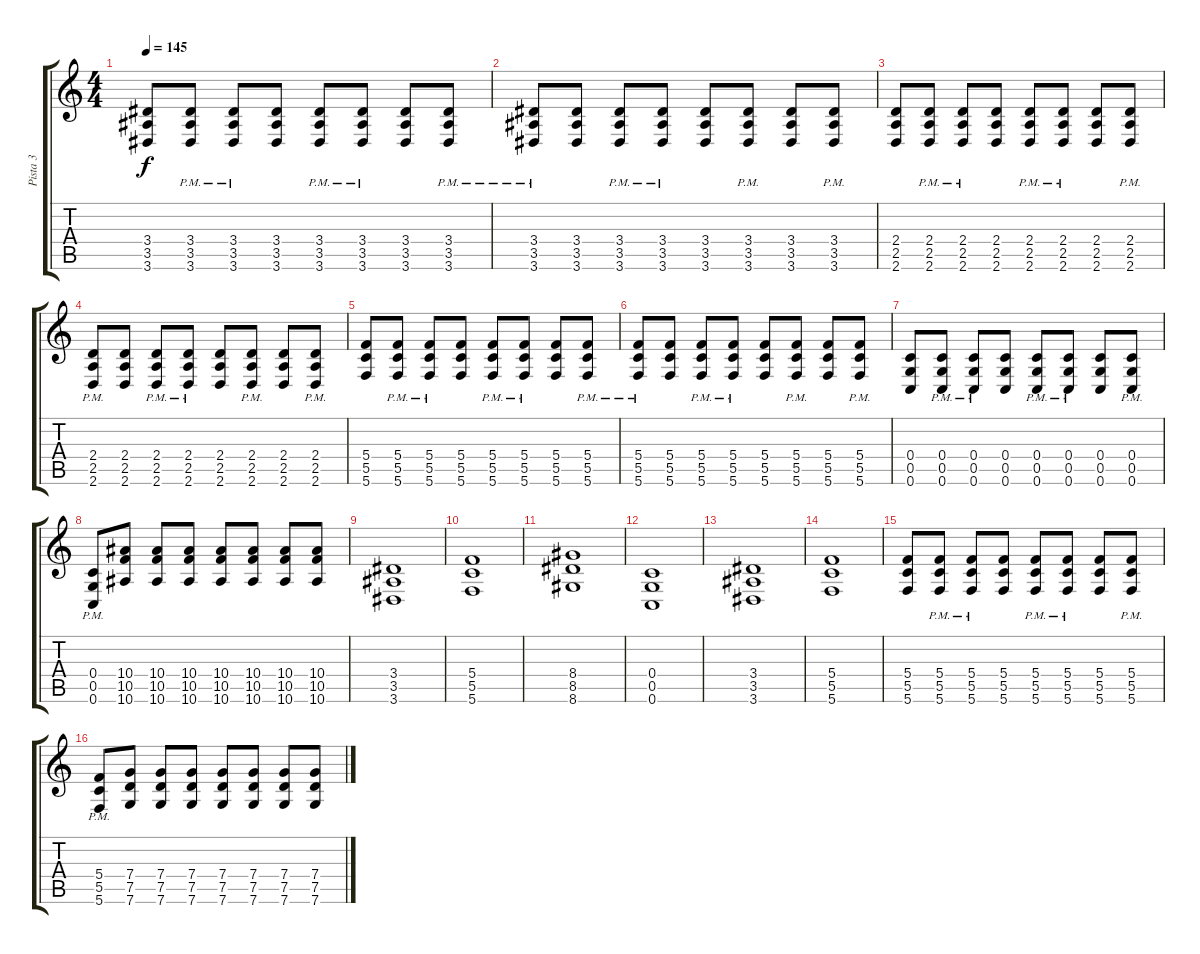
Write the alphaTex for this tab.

\track ("Pista 3" "Pista 3") {instrument distortionguitar}
\staff {score tabs}
\tuning (D4 A3 F3 C3 G2 C2) {hide}
\ts (4 4)
\tempo 145
\clef g2
\ks c
(3.4 3.5 3.6).8{dy f} (3.4{pm} 3.5{pm} 3.6{pm}).8 (3.4{pm} 3.5{pm} 3.6{pm}).8 (3.4 3.5 3.6).8 (3.4{pm} 3.5{pm} 3.6{pm}).8 (3.4{pm} 3.5{pm} 3.6{pm}).8 (3.4 3.5 3.6).8 (3.4{pm} 3.5{pm} 3.6{pm}).8 |
(3.4{pm} 3.5{pm} 3.6{pm}).8 (3.4 3.5 3.6).8 (3.4{pm} 3.5{pm} 3.6{pm}).8 (3.4{pm} 3.5{pm} 3.6{pm}).8 (3.4 3.5 3.6).8 (3.4{pm} 3.5{pm} 3.6{pm}).8 (3.4 3.5 3.6).8 (3.4{pm} 3.5{pm} 3.6{pm}).8 |
(2.4 2.5 2.6).8 (2.4{pm} 2.5{pm} 2.6{pm}).8 (2.4{pm} 2.5{pm} 2.6{pm}).8 (2.4 2.5 2.6).8 (2.4{pm} 2.5{pm} 2.6{pm}).8 (2.4{pm} 2.5{pm} 2.6{pm}).8 (2.4 2.5 2.6).8 (2.4{pm} 2.5{pm} 2.6{pm}).8 |
(2.4{pm} 2.5{pm} 2.6{pm}).8 (2.4 2.5 2.6).8 (2.4{pm} 2.5{pm} 2.6{pm}).8 (2.4{pm} 2.5{pm} 2.6{pm}).8 (2.4 2.5 2.6).8 (2.4{pm} 2.5{pm} 2.6{pm}).8 (2.4 2.5 2.6).8 (2.4{pm} 2.5{pm} 2.6{pm}).8 |
(5.4 5.5 5.6).8 (5.4{pm} 5.5{pm} 5.6{pm}).8 (5.4{pm} 5.5{pm} 5.6{pm}).8 (5.4 5.5 5.6).8 (5.4{pm} 5.5{pm} 5.6{pm}).8 (5.4{pm} 5.5{pm} 5.6{pm}).8 (5.4 5.5 5.6).8 (5.4{pm} 5.5{pm} 5.6{pm}).8 |
(5.4{pm} 5.5{pm} 5.6{pm}).8 (5.4 5.5 5.6).8 (5.4{pm} 5.5{pm} 5.6{pm}).8 (5.4{pm} 5.5{pm} 5.6{pm}).8 (5.4 5.5 5.6).8 (5.4{pm} 5.5{pm} 5.6{pm}).8 (5.4 5.5 5.6).8 (5.4{pm} 5.5{pm} 5.6{pm}).8 |
(0.4 0.5 0.6).8 (0.4{pm} 0.5{pm} 0.6{pm}).8 (0.4{pm} 0.5{pm} 0.6{pm}).8 (0.4 0.5 0.6).8 (0.4{pm} 0.5{pm} 0.6{pm}).8 (0.4{pm} 0.5{pm} 0.6{pm}).8 (0.4 0.5 0.6).8 (0.4{pm} 0.5{pm} 0.6{pm}).8 |
(0.4{pm} 0.5{pm} 0.6{pm}).8 (10.4 10.5 10.6).8 (10.4 10.5 10.6).8 (10.4 10.5 10.6).8 (10.4 10.5 10.6).8 (10.4 10.5 10.6).8 (10.4 10.5 10.6).8 (10.4 10.5 10.6).8 |
(3.4 3.5 3.6).1 |
(5.4 5.5 5.6).1 |
(8.4 8.5 8.6).1 |
(0.4 0.5 0.6).1 |
(3.4 3.5 3.6).1 |
(5.4 5.5 5.6).1 |
(5.4 5.5 5.6).8 (5.4{pm} 5.5{pm} 5.6{pm}).8 (5.4{pm} 5.5{pm} 5.6{pm}).8 (5.4 5.5 5.6).8 (5.4{pm} 5.5{pm} 5.6{pm}).8 (5.4{pm} 5.5{pm} 5.6{pm}).8 (5.4 5.5 5.6).8 (5.4{pm} 5.5{pm} 5.6{pm}).8 |
(5.4{pm} 5.5{pm} 5.6{pm}).8 (7.4 7.5 7.6).8 (7.4 7.5 7.6).8 (7.4 7.5 7.6).8 (7.4 7.5 7.6).8 (7.4 7.5 7.6).8 (7.4 7.5 7.6).8 (7.4 7.5 7.6).8
